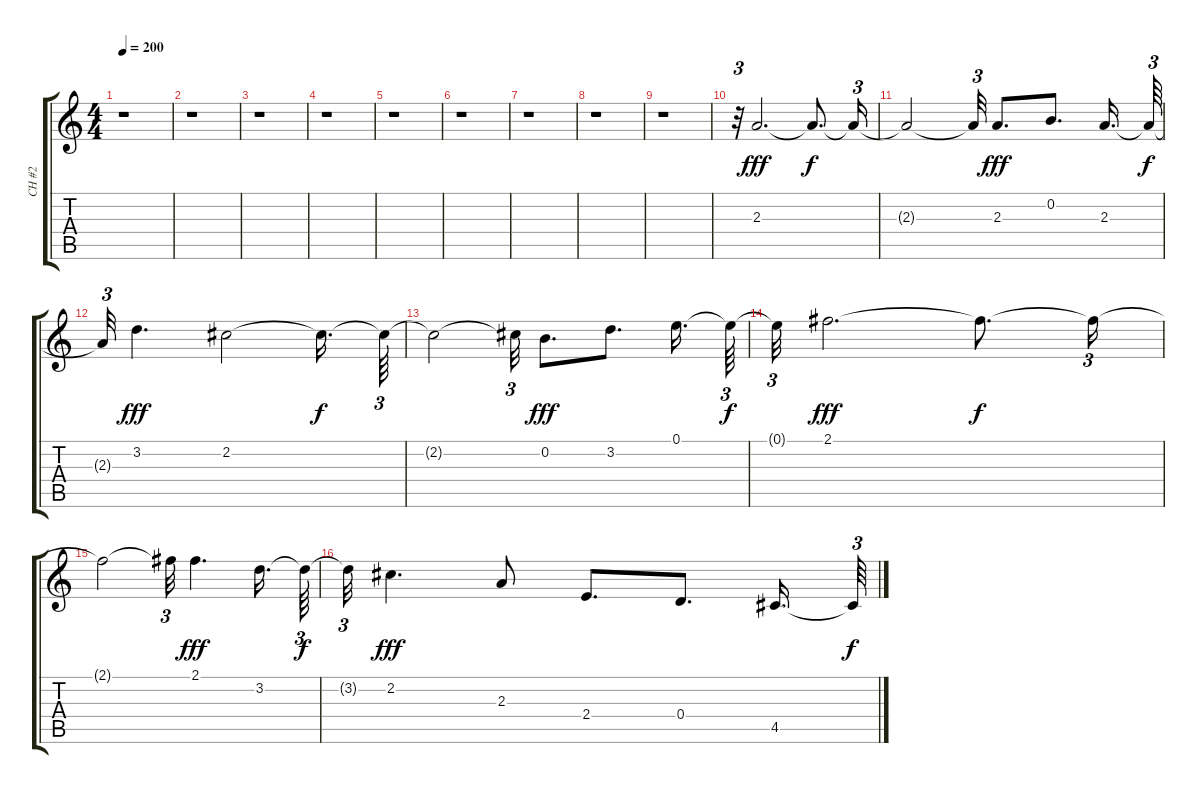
\track ("CH #2" "CH #2") {instrument distortionguitar}
\staff {score tabs}
\tuning (E4 B3 G3 D3 A2 E2) {hide}
\ts (4 4)
\tempo 200
\clef g2
\ks c
r.1{dy f} |
r.1 |
r.1 |
r.1 |
r.1 |
r.1 |
r.1 |
r.1 |
r.1 |
r.32{tu (3 2)} 2.3.2{d dy fff} 2.3{t}.8{d dy f} 2.3{t}.16{tu (3 2)} |
2.3{t}.2 2.3{t}.32{tu (3 2)} 2.3.8{d dy fff} 0.2.8{d} 2.3.16{d} 2.3{t}.64{tu (3 2) dy f} |
2.3{t}.32{tu (3 2)} 3.2.4{d dy fff} 2.2.2 2.2{t}.16{d dy f} 2.2{t}.64{tu (3 2)} |
2.2{t}.2 2.2{t}.32{tu (3 2)} 0.2.8{d dy fff} 3.2.8{d} 0.1.16{d} 0.1{t}.64{tu (3 2) dy f} |
0.1{t}.32{tu (3 2)} 2.1.2{d dy fff} 2.1{t}.8{d dy f} 2.1{t}.16{tu (3 2)} |
2.1{t}.2 2.1{t}.32{tu (3 2)} 2.1.4{d dy fff} 3.2.16{d} 3.2{t}.64{tu (3 2) dy f} |
3.2{t}.32{tu (3 2)} 2.2.4{d dy fff} 2.3.8 2.4.8{d} 0.4.8{d} 4.5.16{d} 4.5{t}.64{tu (3 2) dy f}
